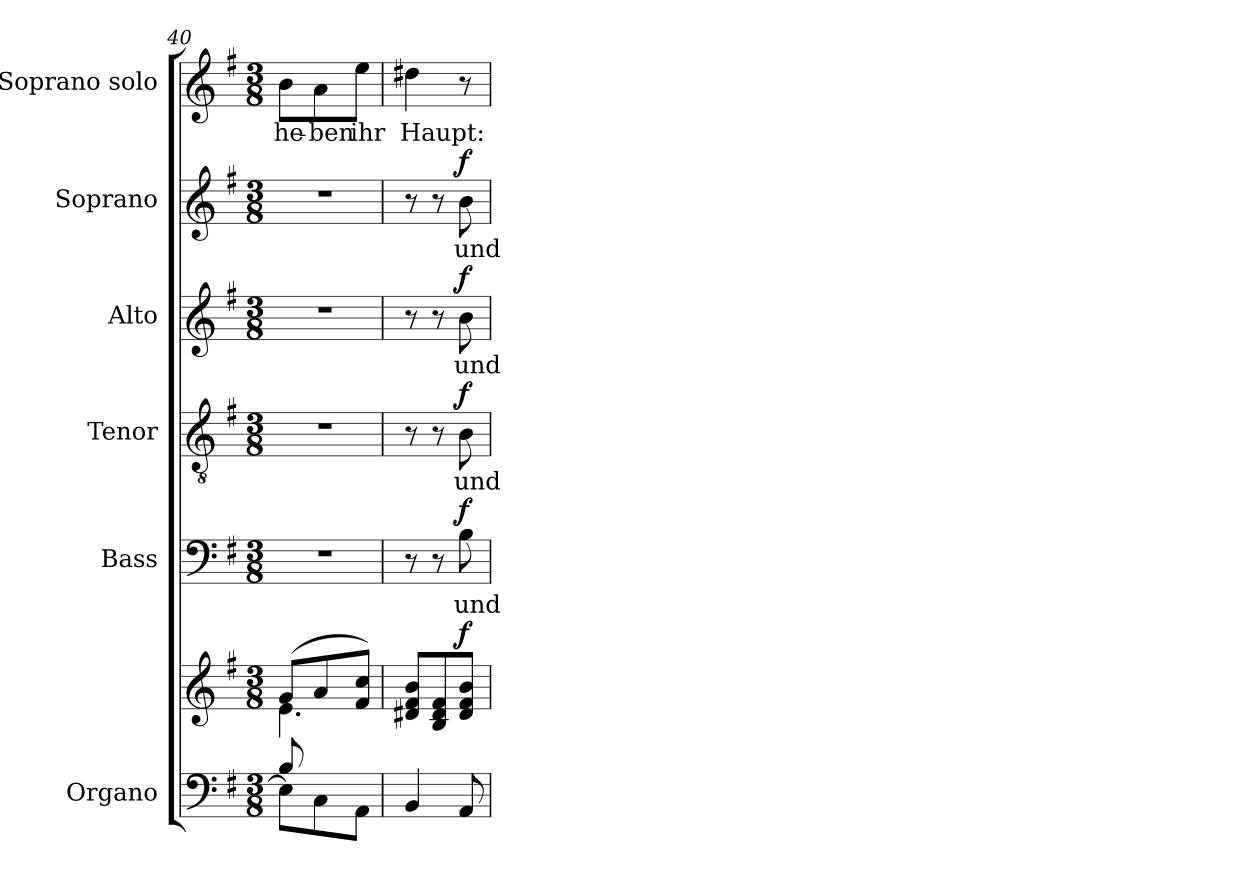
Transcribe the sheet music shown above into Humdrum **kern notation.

**kern	**kern	**dynam	**kern	**text	**dynam	**kern	**text	**dynam	**kern	**text	**dynam	**kern	**text	**dynam	**kern	**text
*part6	*part6	*part6	*part5	*part5	*part5	*part4	*part4	*part4	*part3	*part3	*part3	*part2	*part2	*part2	*part1	*part1
*staff7	*staff6	*staff6/7	*staff5	*staff5	*staff5	*staff4	*staff4	*staff4	*staff3	*staff3	*staff3	*staff2	*staff2	*staff2	*staff1	*staff1
*I"Organo	*	*	*I"Bass	*	*	*I"Tenor	*	*	*I"Alto	*	*	*I"Soprano	*	*	*I"Soprano solo	*
*I'Org.	*	*	*I'B.	*	*	*I'T.	*	*	*I'A.	*	*	*I'S.	*	*	*I'S.s	*
*clefF4	*clefG2	*	*clefF4	*	*	*clefGv2	*	*	*clefG2	*	*	*clefG2	*	*	*clefG2	*
*k[f#]	*k[f#]	*	*k[f#]	*	*	*k[f#]	*	*	*k[f#]	*	*	*k[f#]	*	*	*k[f#]	*
*M3/8	*M3/8	*	*M3/8	*	*	*M3/8	*	*	*M3/8	*	*	*M3/8	*	*	*M3/8	*
=40	=40	=40	=40	=40	=40	=40	=40	=40	=40	=40	=40	=40	=40	=40	=40	=40
*^	*^	*	*	*	*	*	*	*	*	*	*	*	*	*	*	*
!	!	!	!	!	!	!	!	!	!	!	!	!	!	!	!	!	!	!LO:LY:b
8B/	8E\L]	(>8g/L	4.e\	.	4.r	.	.	4.r	.	.	4.r	.	.	4.r	.	.	8b\L	he-
!	!	!	!	!	!	!	!	!	!	!	!	!	!	!	!	!	!	!LO:LY:b
4ryy	8C\	8a/	.	.	.	.	.	.	.	.	.	.	.	.	.	.	8a\	-ben
!	!	!	!	!	!	!	!	!	!	!	!	!	!	!	!	!	!	!LO:LY:b
.	8AA\J	8f#/ 8cc/J)	.	.	.	.	.	.	.	.	.	.	.	.	.	.	8ee\J	ihr
*	*	*v	*v	*	*	*	*	*	*	*	*	*	*	*	*	*	*	*
=41	=41	=41	=41	=41	=41	=41	=41	=41	=41	=41	=41	=41	=41	=41	=41	=41	=41
!	!	!	!	!	!	!	!	!	!	!	!	!	!	!	!	!	!LO:LY:b
*v	*v	*	*	*	*	*	*	*	*	*	*	*	*	*	*	*	*
4BB/	8d#X/ 8f#/ 8b/L	.	8r	.	.	8r	.	.	8r	.	.	8r	.	.	4dd#X\	Haupt:
.	8B/ 8d#/ 8f#/	.	8r	.	.	8r	.	.	8r	.	.	8r	.	.	.	.
!	!	!LO:DY:a	!	!LO:LY:b	!LO:DY:a	!	!LO:LY:b	!LO:DY:a	!	!LO:LY:b	!LO:DY:a	!	!LO:LY:b	!LO:DY:a	!	!
8AA/	8d#/ 8f#/ 8b/J	f	8B\	und	f	8B\	und	f	8b\	und	f	8b\	und	f	8r	.
=	=	=	=	=	=	=	=	=	=	=	=	=	=	=	=	=
*-	*-	*-	*-	*-	*-	*-	*-	*-	*-	*-	*-	*-	*-	*-	*-	*-
